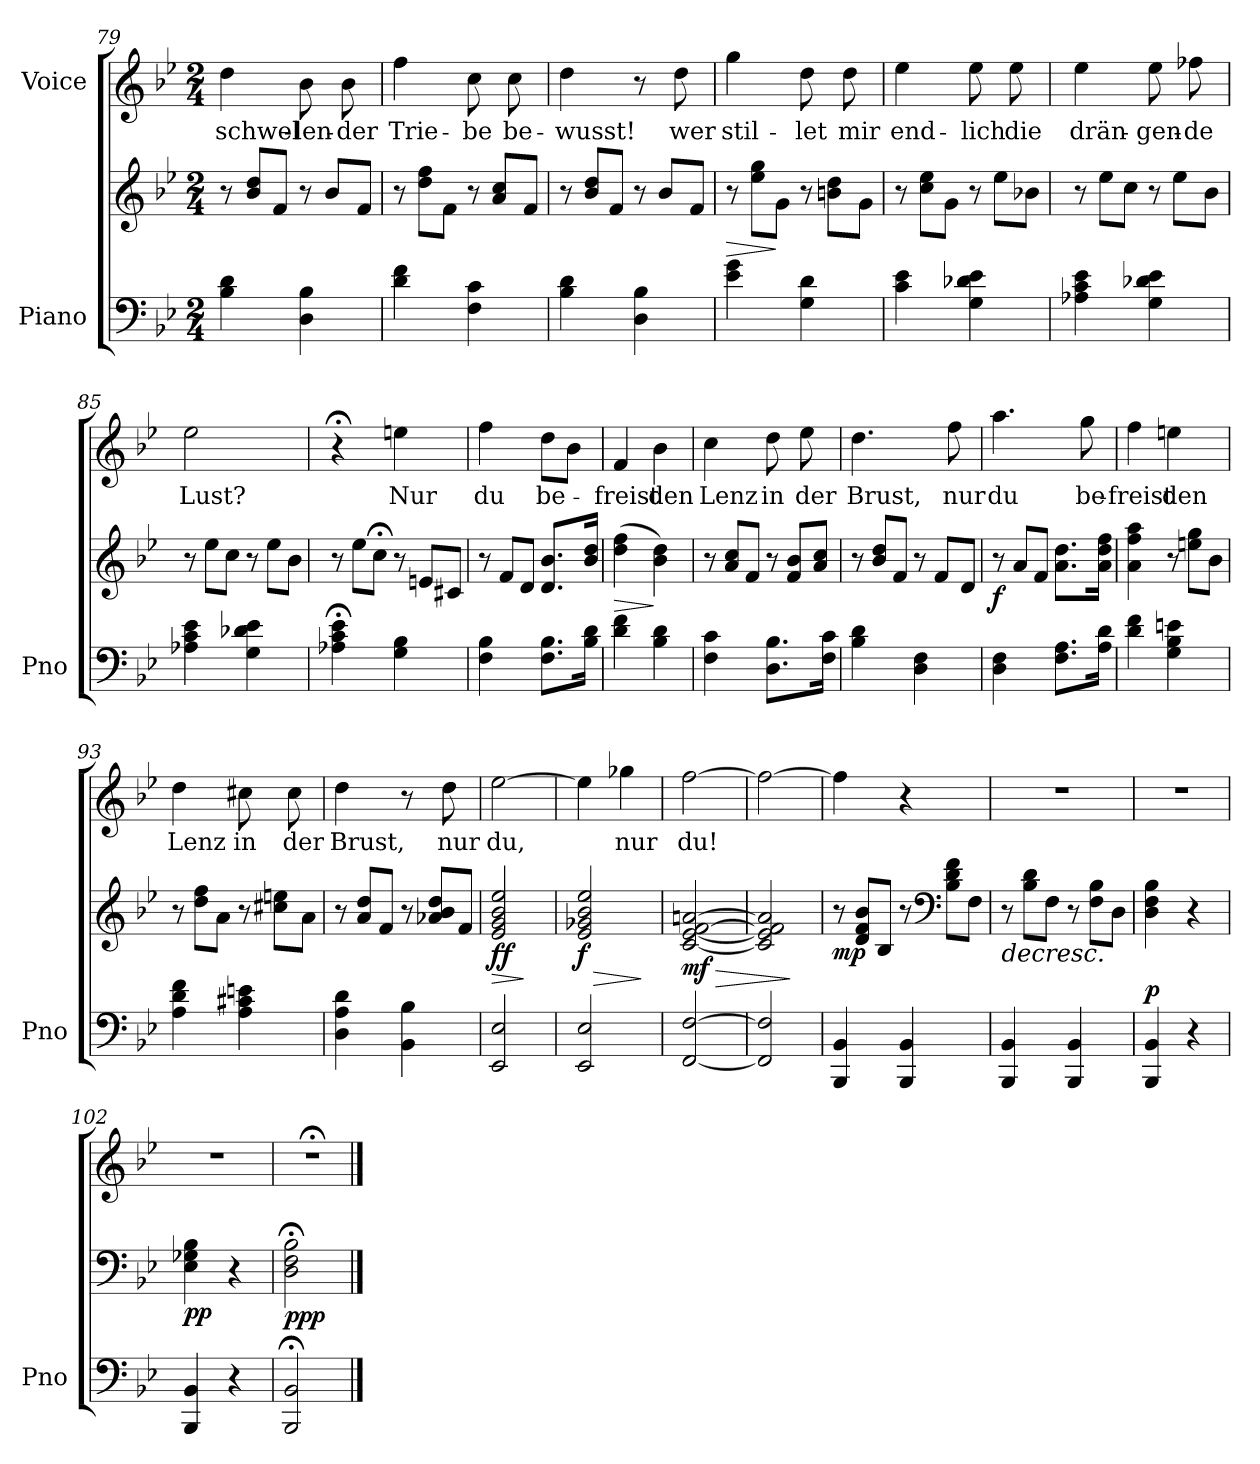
**kern	**kern	**dynam	**kern	**text
*part2	*part2	*part2	*part1	*part1
*staff3	*staff2	*staff2/3	*staff1	*staff1
*I"Piano	*	*	*I"Voice	*
*I'Pno	*	*	*	*
*clefF4	*clefG2	*	*clefG2	*
*k[b-e-]	*k[b-e-]	*	*k[b-e-]	*
*M2/4	*M2/4	*	*M2/4	*
*	*Xtuplet	*	*	*
=79	=79	=79	=79	=79
!	!	!	!	!LO:LY:b
4B-\ 4d\	12r	.	4dd\	schwel-
.	12b-/ 12dd/L	.	.	.
.	12f/J	.	.	.
!	!	!	!	!LO:LY:b
4D\ 4B-\	12r	.	8b-\	-len-
.	12b-/L	.	.	.
!	!	!	!	!LO:LY:b
.	.	.	8b-\	-der
.	12f/J	.	.	.
=80	=80	=80	=80	=80
!	!	!	!	!LO:LY:b
4d\ 4f\	12r	.	4ff\	Trie-
.	12dd\ 12ff\L	.	.	.
.	12f\J	.	.	.
!	!	!	!	!LO:LY:b
4F\ 4c\	12r	.	8cc\	-be
.	12a/ 12cc/L	.	.	.
!	!	!	!	!LO:LY:b
.	.	.	8cc\	be-
.	12f/J	.	.	.
=81	=81	=81	=81	=81
!	!	!	!	!LO:LY:b
4B-\ 4d\	12r	.	4dd\	-wusst!
.	12b-/ 12dd/L	.	.	.
.	12f/J	.	.	.
4D\ 4B-\	12r	.	8r	.
.	12b-/L	.	.	.
!	!	!	!	!LO:LY:b
.	.	.	8dd\	wer
.	12f/J	.	.	.
=82	=82	=82	=82	=82
!	!	!LO:HP:b	!	!LO:LY:b
4e-\ 4g\	12r	>	4gg\	stil-
.	12ee-\ 12gg\L	.	.	.
.	12g\J	]	.	.
!	!	!	!	!LO:LY:b
4G\ 4d\	12r	.	8dd\	-let
.	12bn\ 12dd\L	.	.	.
!	!	!	!	!LO:LY:b
.	.	.	8dd\	mir
.	12g\J	.	.	.
!!LO:LB:g=z
=83	=83	=83	=83	=83
!	!	!	!	!LO:LY:b
4c\ 4e-\	12r	.	4ee-\	end-
.	12cc\ 12ee-\L	.	.	.
.	12g\J	.	.	.
!	!	!	!	!LO:LY:b
4G\ 4d-X\ 4e-\	12r	.	8ee-\	-lich
.	12ee-\L	.	.	.
!	!	!	!	!LO:LY:b
.	.	.	8ee-\	die
.	12b-X\J	.	.	.
=84	=84	=84	=84	=84
!	!	!	!	!LO:LY:b
4A-X\ 4c\ 4e-\	12r	.	4ee-\	drän-
.	12ee-\L	.	.	.
.	12cc\J	.	.	.
!	!	!	!	!LO:LY:b
4G\ 4d-X\ 4e-\	12r	.	8ee-\	-gen-
.	12ee-\L	.	.	.
!	!	!	!	!LO:LY:b
.	.	.	8ff-X\	-de
.	12b-\J	.	.	.
=85	=85	=85	=85	=85
!	!	!	!	!LO:LY:b
4A-X\ 4c\ 4e-\	12r	.	2ee-\	Lust?
.	12ee-\L	.	.	.
.	12cc\J	.	.	.
4G\ 4d-X\ 4e-\	12r	.	.	.
.	12ee-\L	.	.	.
.	12b-\J	.	.	.
=86	=86	=86	=86	=86
4A-X\;< 4c\;< 4e-\;<	12r	.	4r;<	.
.	12ee-\L	.	.	.
.	12cc;<\J	.	.	.
!	!	!	!	!LO:LY:b
4G\ 4B-\	12r	.	4een\	Nur
.	12en/L	.	.	.
.	12c#X/J	.	.	.
=87	=87	=87	=87	=87
!	!	!	!	!LO:LY:b
4F\ 4B-\	12r	.	4ff\	du
.	12f/L	.	.	.
.	12d/J	.	.	.
!	!	!	!	!LO:LY:b
8.F\ 8.B-\L	8.d/ 8.b-/L	.	8dd\L	be-
.	.	.	8b-\J	.
16B-\ 16d\Jk	16b-/ 16dd/Jk	.	.	.
=88	=88	=88	=88	=88
!	!	!LO:HP:b	!	!LO:LY:b
4d\ 4f\	(4dd\ 4ff\	>	4f/	-freist
!	!	!	!	!LO:LY:b
4B-\ 4d\	4b-\ 4dd\)	]	4b-\	den
!!LO:LB:g=z
=89	=89	=89	=89	=89
!	!	!	!	!LO:LY:b
4F\ 4c\	12r	.	4cc\	Lenz
.	12a/ 12cc/L	.	.	.
.	12f/J	.	.	.
!	!	!	!	!LO:LY:b
8.D\ 8.B-\L	12r	.	8dd\	in
.	12f/ 12b-/L	.	.	.
!	!	!	!	!LO:LY:b
.	.	.	8ee-\	der
.	12a/ 12cc/J	.	.	.
16F\ 16c\Jk	.	.	.	.
=90	=90	=90	=90	=90
!	!	!	!	!LO:LY:b
4B-\ 4d\	12r	.	4.dd\	Brust,
.	12b-/ 12dd/L	.	.	.
.	12f/J	.	.	.
4D\ 4F\	12r	.	.	.
.	12f/L	.	.	.
!	!	!	!	!LO:LY:b
.	.	.	8ff\	nur
.	12d/J	.	.	.
=91	=91	=91	=91	=91
!	!	!LO:DY:b	!	!LO:LY:b
4D\ 4F\	12r	f	4.aa\	du
.	12a/L	.	.	.
.	12f/J	.	.	.
8.F\ 8.A\L	8.a\ 8.dd\L	.	.	.
!	!	!	!	!LO:LY:b
.	.	.	8gg\	be-
16A\ 16d\Jk	16a\ 16dd\ 16ff\Jk	.	.	.
=92	=92	=92	=92	=92
!	!	!	!	!LO:LY:b
4d\ 4f\	4a\ 4ff\ 4aa\	.	4ff\	-freist
!	!	!	!	!LO:LY:b
4G\ 4B-\ 4en\	12r	.	4een\	den
.	12een\ 12gg\L	.	.	.
.	12b-\J	.	.	.
=93	=93	=93	=93	=93
!	!	!	!	!LO:LY:b
4A\ 4d\ 4f\	12r	.	4dd\	Lenz
.	12dd\ 12ff\L	.	.	.
.	12a\J	.	.	.
!	!	!	!	!LO:LY:b
4A\ 4c#X\ 4en\	12r	.	8cc#X\	in
.	12cc#X\ 12een\L	.	.	.
!	!	!	!	!LO:LY:b
.	.	.	8cc#\	der
.	12a\J	.	.	.
=94	=94	=94	=94	=94
!	!	!	!	!LO:LY:b
4D\ 4A\ 4d\	12r	.	4dd\	Brust,
.	12a/ 12dd/L	.	.	.
.	12f/J	.	.	.
4BB-\ 4B-\	12r	.	8r	.
.	12a-X/ 12b-/ 12dd/L	.	.	.
!	!	!	!	!LO:LY:b
.	.	.	8dd\	nur
.	12f/J	.	.	.
!!LO:LB:g=z
=95	=95	=95	=95	=95
!	!	!LO:HP:b	!	!LO:LY:b
!	!	!LO:DY:n=1:b	!	!
2EE-/ 2E-/	2e-/ 2g/ 2b-/ 2ee-/	> ff	[2ee-\	du,
.	.	]	.	.
=96	=96	=96	=96	=96
!	!	!LO:HP:b	!	!
!	!	!LO:DY:n=1:b	!	!
2EE-/ 2E-/	2e-/ 2g-X/ 2b-/ 2ee-/	> f	4ee-\]	.
!	!	!	!	!LO:LY:b
.	.	.	4gg-X\	nur
.	.	]	.	.
=97	=97	=97	=97	=97
!	!	!LO:HP:b	!	!LO:LY:b
!	!	!LO:DY:n=1:b	!	!
[2FF/ [2F/	[2c/ [2e-/ [2f/ [2an/	> mf	[2ff\	du!
=98	=98	=98	=98	=98
2FF/] 2F/]	2c/] 2e-/] 2f/] 2a/]	.	2ff\_	.
.	.	]	.	.
=99	=99	=99	=99	=99
!	!	!LO:DY:b	!	!
4BBB-/ 4BB-/	12r	mp	4ff\]	.
.	12d/ 12f/ 12b-/L	.	.	.
.	12B-/J	.	.	.
4BBB-/ 4BB-/	12r	.	4r	.
*	*clefF4	*	*	*
.	12B-\ 12d\ 12f\L	.	.	.
.	12F\J	.	.	.
=100	=100	=100	=100	=100
!	!	!LO:HP:b	!	!
4BBB-/ 4BB-/	12r	>	2r	.
.	12B-\ 12d\L	.	.	.
.	12F\J	.	.	.
4BBB-/ 4BB-/	12r	.	.	.
.	12F\ 12B-\L	.	.	.
.	12D\J	.	.	.
=101	=101	=101	=101	=101
!	!	!LO:DY:a=2	!	!
4BBB-/ 4BB-/	4D\ 4F\ 4B-\	p	2r	.
4r	4r	.	.	.
=102	=102	=102	=102	=102
!	!	!LO:DY:b	!	!
4BBB-/ 4BB-/	4E-\ 4G-X\ 4B-\	pp	2r	.
4r	4r	.	.	.
.	.	]	.	.
=103	=103	=103	=103	=103
!	!	!LO:DY:b	!	!
2BBB-/; 2BB-/;	2D\;< 2F\;< 2B-\;<	ppp	2r;<	.
==	==	==	==	==
*-	*-	*-	*-	*-
